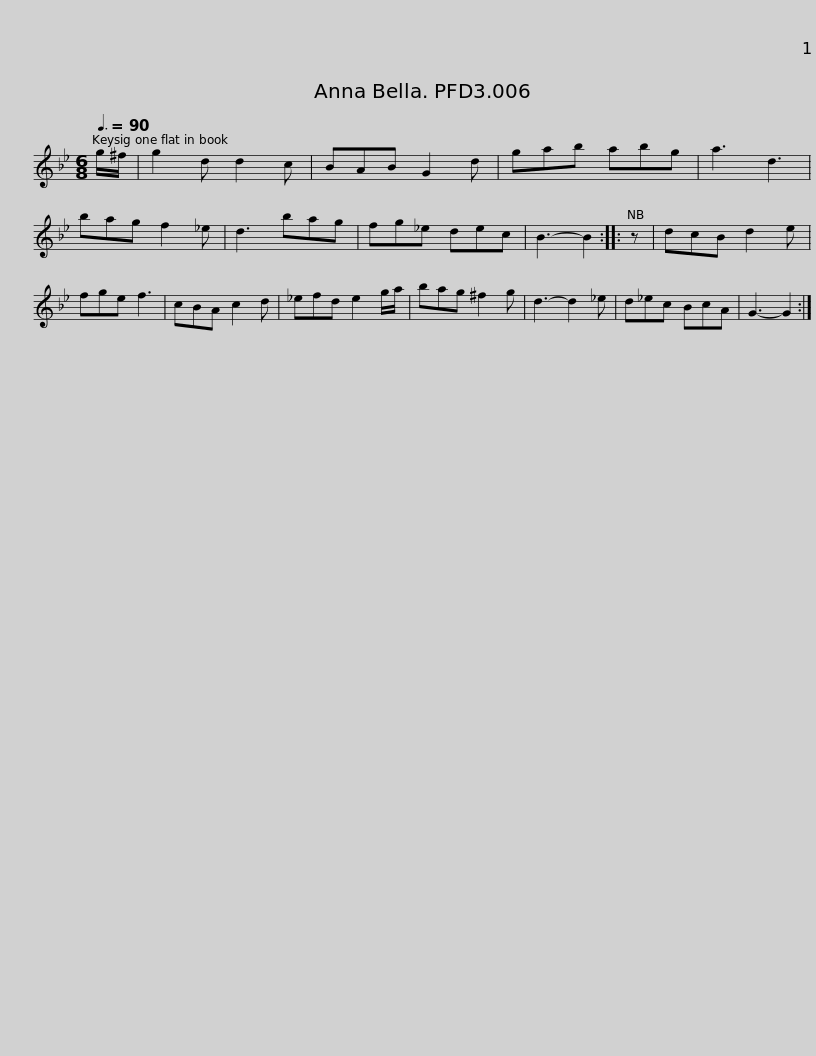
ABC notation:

X:1
L:1/8
Q:3/8=90
M:6/8
I:linebreak $
K:Gmin
V:1 treble
V:1
 g/^f/ | g2 d d2 c | BAB G2 d | gab abg | a3 d3 | %5
 bag f2 _e | d3 bag | fg_e dec |$ B3- B2 :: z | %10
 dcB d2 e | fge f3 | cBA c2 d | _efd e2 g/a/ | bag ^f2 g | %15
 d3- d2 _e | d_ec BcA |$ G3- G2 :| %18
